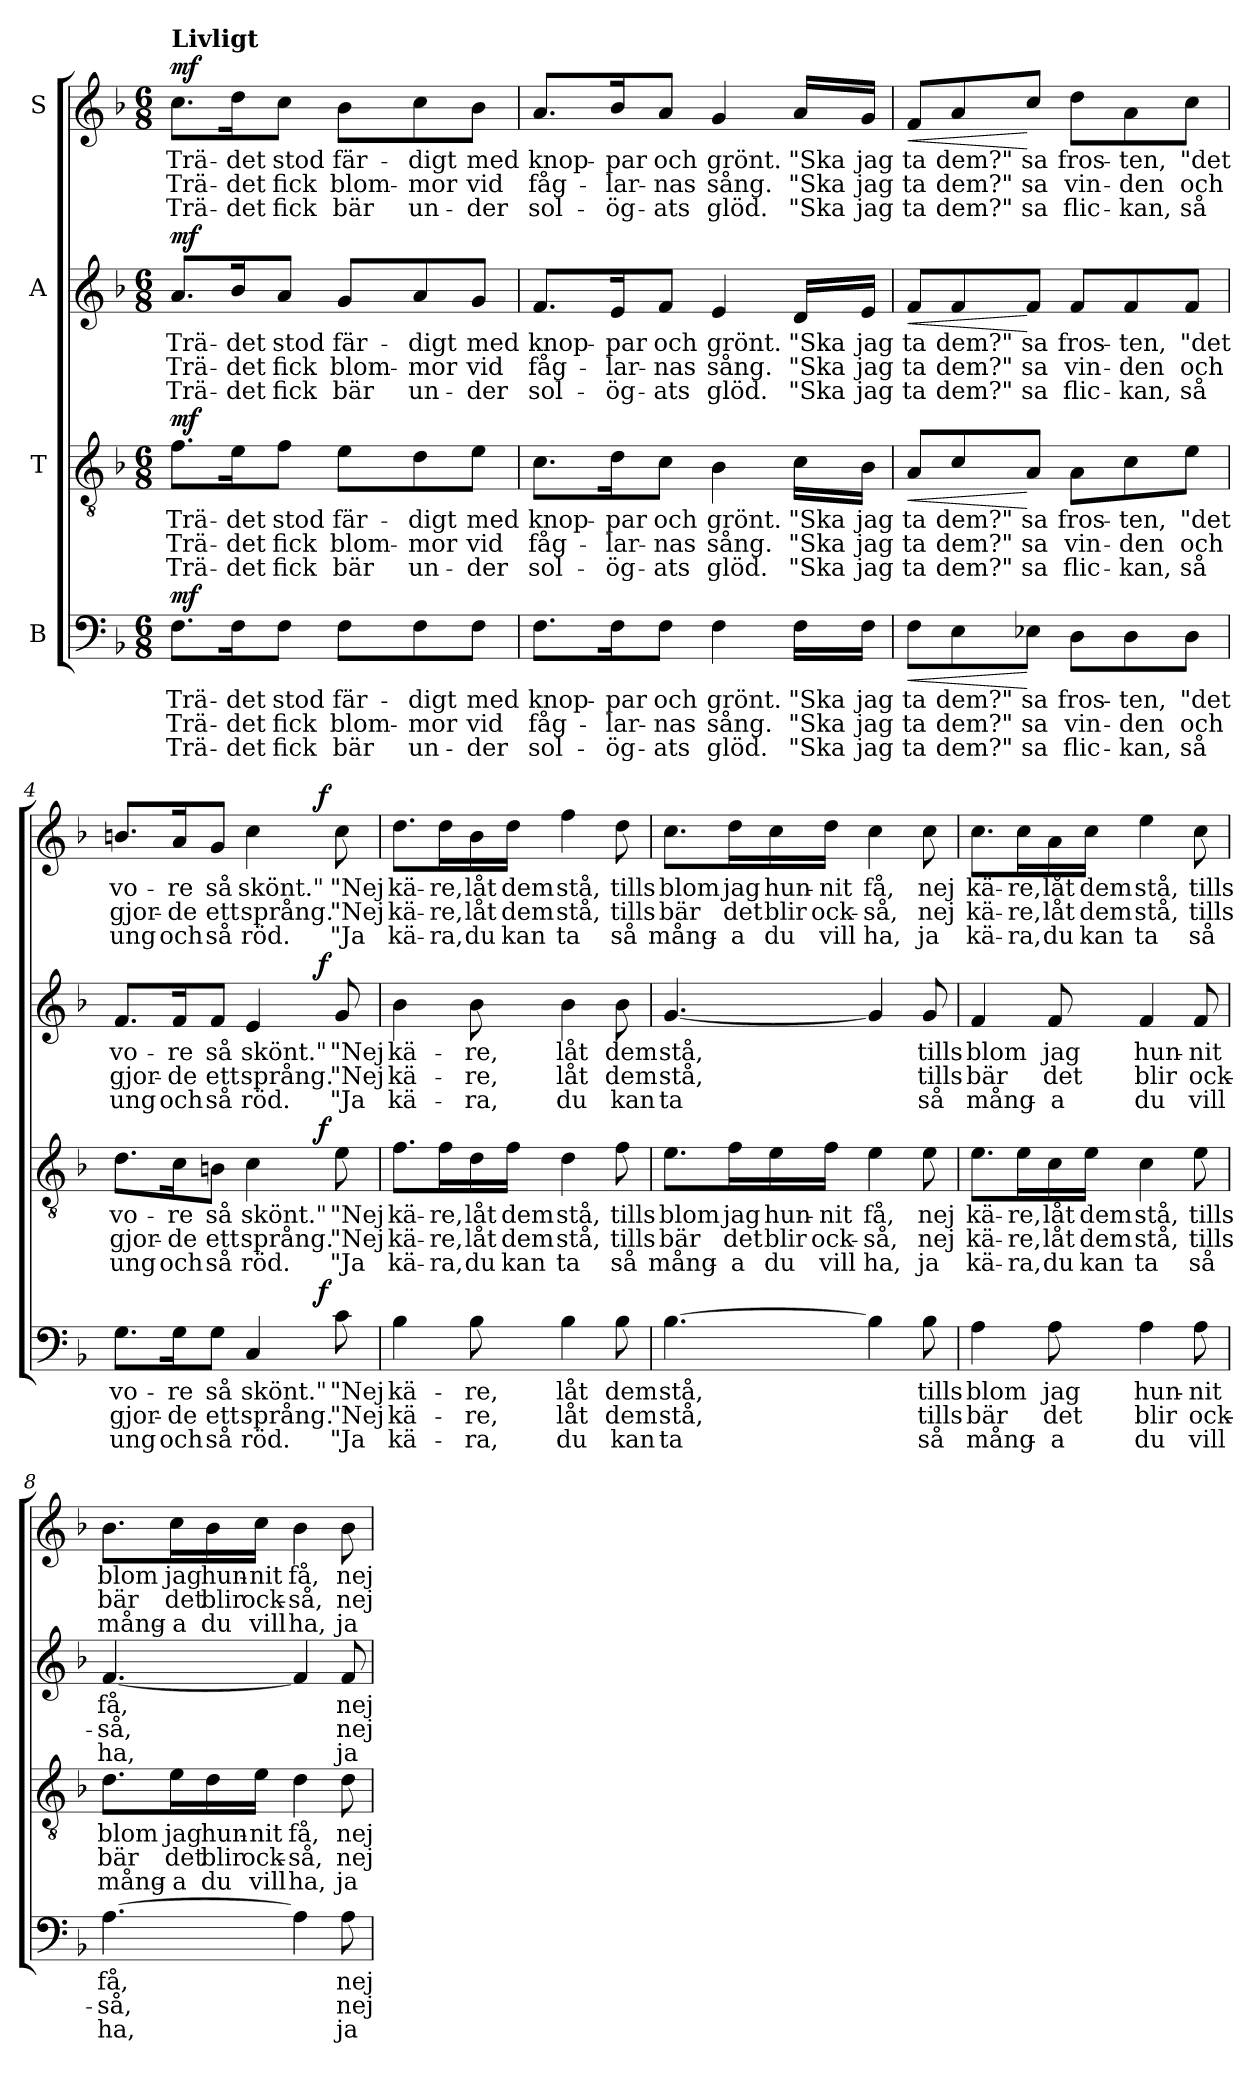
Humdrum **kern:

**kern	**text	**text	**text	**dynam	**kern	**text	**text	**text	**dynam	**kern	**text	**text	**text	**dynam	**kern	**text	**text	**text	**dynam
*part4	*part4	*part4	*part4	*part4	*part3	*part3	*part3	*part3	*part3	*part2	*part2	*part2	*part2	*part2	*part1	*part1	*part1	*part1	*part1
*staff4	*staff4	*staff4	*staff4	*staff4	*staff3	*staff3	*staff3	*staff3	*staff3	*staff2	*staff2	*staff2	*staff2	*staff2	*staff1	*staff1	*staff1	*staff1	*staff1
*I"B	*	*	*	*	*I"T	*	*	*	*	*I"A	*	*	*	*	*I"S	*	*	*	*
*clefF4	*	*	*	*	*clefGv2	*	*	*	*	*clefG2	*	*	*	*	*clefG2	*	*	*	*
*k[b-]	*	*	*	*	*k[b-]	*	*	*	*	*k[b-]	*	*	*	*	*k[b-]	*	*	*	*
*F:	*	*	*	*	*F:	*	*	*	*	*F:	*	*	*	*	*F:	*	*	*	*
*M6/8	*	*	*	*	*M6/8	*	*	*	*	*M6/8	*	*	*	*	*M6/8	*	*	*	*
=1	=1	=1	=1	=1	=1	=1	=1	=1	=1	=1	=1	=1	=1	=1	=1	=1	=1	=1	=1
!	!	!	!	!	!	!	!	!	!	!	!	!	!	!	!LO:TX:a:B:t=Livligt	!	!	!	!
!	!LO:LY:b	!LO:LY:b	!LO:LY:b	!LO:DY:a	!	!LO:LY:b	!LO:LY:b	!LO:LY:b	!LO:DY:a	!	!LO:LY:b	!LO:LY:b	!LO:LY:b	!LO:DY:a	!	!LO:LY:b	!LO:LY:b	!LO:LY:b	!LO:DY:a
8.F\L	Trä-	Trä-	Trä-	mf	8.f\L	Trä-	Trä-	Trä-	mf	8.a/L	Trä-	Trä-	Trä-	mf	8.cc\L	Trä-	Trä-	Trä-	mf
!	!LO:LY:b	!LO:LY:b	!LO:LY:b	!	!	!LO:LY:b	!LO:LY:b	!LO:LY:b	!	!	!LO:LY:b	!LO:LY:b	!LO:LY:b	!	!	!LO:LY:b	!LO:LY:b	!LO:LY:b	!
16F\k	-det	-det	-det	.	16e\k	-det	-det	-det	.	16b-/k	-det	-det	-det	.	16dd\k	-det	-det	-det	.
!	!LO:LY:b	!LO:LY:b	!LO:LY:b	!	!	!LO:LY:b	!LO:LY:b	!LO:LY:b	!	!	!LO:LY:b	!LO:LY:b	!LO:LY:b	!	!	!LO:LY:b	!LO:LY:b	!LO:LY:b	!
8F\J	stod	fick	fick	.	8f\J	stod	fick	fick	.	8a/J	stod	fick	fick	.	8cc\J	stod	fick	fick	.
!	!LO:LY:b	!LO:LY:b	!LO:LY:b	!	!	!LO:LY:b	!LO:LY:b	!LO:LY:b	!	!	!LO:LY:b	!LO:LY:b	!LO:LY:b	!	!	!LO:LY:b	!LO:LY:b	!LO:LY:b	!
8F\L	fär-	blom-	bär	.	8e\L	fär-	blom-	bär	.	8g/L	fär-	blom-	bär	.	8b-\L	fär-	blom-	bär	.
!	!LO:LY:b	!LO:LY:b	!LO:LY:b	!	!	!LO:LY:b	!LO:LY:b	!LO:LY:b	!	!	!LO:LY:b	!LO:LY:b	!LO:LY:b	!	!	!LO:LY:b	!LO:LY:b	!LO:LY:b	!
8F\	-digt	-mor	un-	.	8d\	-digt	-mor	un-	.	8a/	-digt	-mor	un-	.	8cc\	-digt	-mor	un-	.
!	!LO:LY:b	!LO:LY:b	!LO:LY:b	!	!	!LO:LY:b	!LO:LY:b	!LO:LY:b	!	!	!LO:LY:b	!LO:LY:b	!LO:LY:b	!	!	!LO:LY:b	!LO:LY:b	!LO:LY:b	!
8F\J	med	vid	-der	.	8e\J	med	vid	-der	.	8g/J	med	vid	-der	.	8b-\J	med	vid	-der	.
=2	=2	=2	=2	=2	=2	=2	=2	=2	=2	=2	=2	=2	=2	=2	=2	=2	=2	=2	=2
!	!LO:LY:b	!LO:LY:b	!LO:LY:b	!	!	!LO:LY:b	!LO:LY:b	!LO:LY:b	!	!	!LO:LY:b	!LO:LY:b	!LO:LY:b	!	!	!LO:LY:b	!LO:LY:b	!LO:LY:b	!
8.F\L	knop-	fåg-	sol-	.	8.c\L	knop-	fåg-	sol-	.	8.f/L	knop-	fåg-	sol-	.	8.a/L	knop-	fåg-	sol-	.
!	!LO:LY:b	!LO:LY:b	!LO:LY:b	!	!	!LO:LY:b	!LO:LY:b	!LO:LY:b	!	!	!LO:LY:b	!LO:LY:b	!LO:LY:b	!	!	!LO:LY:b	!LO:LY:b	!LO:LY:b	!
16F\k	-par	-lar-	-ög-	.	16d\k	-par	-lar-	-ög-	.	16e/k	-par	-lar-	-ög-	.	16b-/k	-par	-lar-	-ög-	.
!	!LO:LY:b	!LO:LY:b	!LO:LY:b	!	!	!LO:LY:b	!LO:LY:b	!LO:LY:b	!	!	!LO:LY:b	!LO:LY:b	!LO:LY:b	!	!	!LO:LY:b	!LO:LY:b	!LO:LY:b	!
8F\J	och	-nas	-ats	.	8c\J	och	-nas	-ats	.	8f/J	och	-nas	-ats	.	8a/J	och	-nas	-ats	.
!	!LO:LY:b	!LO:LY:b	!LO:LY:b	!	!	!LO:LY:b	!LO:LY:b	!LO:LY:b	!	!	!LO:LY:b	!LO:LY:b	!LO:LY:b	!	!	!LO:LY:b	!LO:LY:b	!LO:LY:b	!
4F\	grönt.	sång.	glöd.	.	4B-\	grönt.	sång.	glöd.	.	4e/	grönt.	sång.	glöd.	.	4g/	grönt.	sång.	glöd.	.
!	!LO:LY:b	!LO:LY:b	!LO:LY:b	!	!	!LO:LY:b	!LO:LY:b	!LO:LY:b	!	!	!LO:LY:b	!LO:LY:b	!LO:LY:b	!	!	!LO:LY:b	!LO:LY:b	!LO:LY:b	!
16F\LL	"Ska	"Ska	"Ska	.	16c\LL	"Ska	"Ska	"Ska	.	16d/LL	"Ska	"Ska	"Ska	.	16a/LL	"Ska	"Ska	"Ska	.
!	!LO:LY:b	!LO:LY:b	!LO:LY:b	!	!	!LO:LY:b	!LO:LY:b	!LO:LY:b	!	!	!LO:LY:b	!LO:LY:b	!LO:LY:b	!	!	!LO:LY:b	!LO:LY:b	!LO:LY:b	!
16F\JJ	jag	jag	jag	.	16B-\JJ	jag	jag	jag	.	16e/JJ	jag	jag	jag	.	16g/JJ	jag	jag	jag	.
!!LO:LB:g=z
=3	=3	=3	=3	=3	=3	=3	=3	=3	=3	=3	=3	=3	=3	=3	=3	=3	=3	=3	=3
!	!LO:LY:b	!LO:LY:b	!LO:LY:b	!LO:HP:b	!	!LO:LY:b	!LO:LY:b	!LO:LY:b	!LO:HP:b	!	!LO:LY:b	!LO:LY:b	!LO:LY:b	!LO:HP:b	!	!LO:LY:b	!LO:LY:b	!LO:LY:b	!LO:HP:b
8F\L	ta	ta	ta	<	8A/L	ta	ta	ta	<	8f/L	ta	ta	ta	<	8f/L	ta	ta	ta	<
!	!LO:LY:b	!LO:LY:b	!LO:LY:b	!	!	!LO:LY:b	!LO:LY:b	!LO:LY:b	!	!	!LO:LY:b	!LO:LY:b	!LO:LY:b	!	!	!LO:LY:b	!LO:LY:b	!LO:LY:b	!
8E\	dem?"	dem?"	dem?"	.	8c/	dem?"	dem?"	dem?"	.	8f/	dem?"	dem?"	dem?"	.	8a/	dem?"	dem?"	dem?"	.
!	!LO:LY:b	!LO:LY:b	!LO:LY:b	!	!	!LO:LY:b	!LO:LY:b	!LO:LY:b	!	!	!LO:LY:b	!LO:LY:b	!LO:LY:b	!	!	!LO:LY:b	!LO:LY:b	!LO:LY:b	!
8E-X\J	sa	sa	sa	[	8A/J	sa	sa	sa	[	8f/J	sa	sa	sa	[	8cc/J	sa	sa	sa	[
!	!LO:LY:b	!LO:LY:b	!LO:LY:b	!	!	!LO:LY:b	!LO:LY:b	!LO:LY:b	!	!	!LO:LY:b	!LO:LY:b	!LO:LY:b	!	!	!LO:LY:b	!LO:LY:b	!LO:LY:b	!
8D\L	fros-	vin-	flic-	.	8A\L	fros-	vin-	flic-	.	8f/L	fros-	vin-	flic-	.	8dd\L	fros-	vin-	flic-	.
!	!LO:LY:b	!LO:LY:b	!LO:LY:b	!	!	!LO:LY:b	!LO:LY:b	!LO:LY:b	!	!	!LO:LY:b	!LO:LY:b	!LO:LY:b	!	!	!LO:LY:b	!LO:LY:b	!LO:LY:b	!
8D\	-ten,	-den	-kan,	.	8c\	-ten,	-den	-kan,	.	8f/	-ten,	-den	-kan,	.	8a\	-ten,	-den	-kan,	.
!	!LO:LY:b	!LO:LY:b	!LO:LY:b	!	!	!LO:LY:b	!LO:LY:b	!LO:LY:b	!	!	!LO:LY:b	!LO:LY:b	!LO:LY:b	!	!	!LO:LY:b	!LO:LY:b	!LO:LY:b	!
8D\J	"det	och	så	.	8e\J	"det	och	så	.	8f/J	"det	och	så	.	8cc\J	"det	och	så	.
=4	=4	=4	=4	=4	=4	=4	=4	=4	=4	=4	=4	=4	=4	=4	=4	=4	=4	=4	=4
!	!LO:LY:b	!LO:LY:b	!LO:LY:b	!	!	!LO:LY:b	!LO:LY:b	!LO:LY:b	!	!	!LO:LY:b	!LO:LY:b	!LO:LY:b	!	!	!LO:LY:b	!LO:LY:b	!LO:LY:b	!
*^	*	*	*	*	*^	*	*	*	*	*^	*	*	*	*	*^	*	*	*	*
8.G\L	2ryy	vo-	gjor-	ung	.	8.d\L	2ryy	vo-	gjor-	ung	.	8.f/L	2ryy	vo-	gjor-	ung	.	8.bn/L	2ryy	vo-	gjor-	ung	.
!	!	!LO:LY:b	!LO:LY:b	!LO:LY:b	!	!	!	!LO:LY:b	!LO:LY:b	!LO:LY:b	!	!	!	!LO:LY:b	!LO:LY:b	!LO:LY:b	!	!	!	!LO:LY:b	!LO:LY:b	!LO:LY:b	!
16G\k	.	-re	-de	och	.	16c\k	.	-re	-de	och	.	16f/k	.	-re	-de	och	.	16a/k	.	-re	-de	och	.
!	!	!LO:LY:b	!LO:LY:b	!LO:LY:b	!	!	!	!LO:LY:b	!LO:LY:b	!LO:LY:b	!	!	!	!LO:LY:b	!LO:LY:b	!LO:LY:b	!	!	!	!LO:LY:b	!LO:LY:b	!LO:LY:b	!
8G\J	.	så	ett	så	.	8Bn\J	.	så	ett	så	.	8f/J	.	så	ett	så	.	8g/J	.	så	ett	så	.
!	!	!LO:LY:b	!LO:LY:b	!LO:LY:b	!	!	!	!LO:LY:b	!LO:LY:b	!LO:LY:b	!	!	!	!LO:LY:b	!LO:LY:b	!LO:LY:b	!	!	!	!LO:LY:b	!LO:LY:b	!LO:LY:b	!
4C/	.	skönt."	språng.	röd.	.	4c\	.	skönt."	språng.	röd.	.	4e/	.	skönt."	språng.	röd.	.	4cc\	.	skönt."	språng.	röd.	.
.	16.ryy	.	.	.	.	.	16.ryy	.	.	.	.	.	16.ryy	.	.	.	.	.	16.ryy	.	.	.	.
!	!	!	!	!	!LO:DY:a	!	!	!	!	!	!LO:DY:a	!	!	!	!	!	!LO:DY:a	!	!	!	!	!	!LO:DY:a
.	8ryy	.	.	.	f	.	8ryy	.	.	.	f	.	8ryy	.	.	.	f	.	8ryy	.	.	.	f
!	!	!LO:LY:b	!LO:LY:b	!LO:LY:b	!	!	!	!LO:LY:b	!LO:LY:b	!LO:LY:b	!	!	!	!LO:LY:b	!LO:LY:b	!LO:LY:b	!	!	!	!LO:LY:b	!LO:LY:b	!LO:LY:b	!
8c\	.	"Nej	"Nej	"Ja	.	8e\	.	"Nej	"Nej	"Ja	.	8g/	.	"Nej	"Nej	"Ja	.	8cc\	.	"Nej	"Nej	"Ja	.
.	32ryy	.	.	.	.	.	32ryy	.	.	.	.	.	32ryy	.	.	.	.	.	32ryy	.	.	.	.
=5	=5	=5	=5	=5	=5	=5	=5	=5	=5	=5	=5	=5	=5	=5	=5	=5	=5	=5	=5	=5	=5	=5	=5
!	!	!LO:LY:b	!LO:LY:b	!LO:LY:b	!	!	!	!LO:LY:b	!LO:LY:b	!LO:LY:b	!	!	!	!LO:LY:b	!LO:LY:b	!LO:LY:b	!	!	!	!LO:LY:b	!LO:LY:b	!LO:LY:b	!
*v	*v	*	*	*	*	*	*	*	*	*	*	*v	*v	*	*	*	*	*v	*v	*	*	*	*
*	*	*	*	*	*v	*v	*	*	*	*	*	*	*	*	*	*	*	*	*	*
4B-\	kä-	kä-	kä-	.	8.f\L	kä-	kä-	kä-	.	4b-\	kä-	kä-	kä-	.	8.dd\L	kä-	kä-	kä-	.
!	!	!	!	!	!	!LO:LY:b	!LO:LY:b	!LO:LY:b	!	!	!	!	!	!	!	!LO:LY:b	!LO:LY:b	!LO:LY:b	!
.	.	.	.	.	16f\L	-re,	-re,	-ra,	.	.	.	.	.	.	16dd\L	-re,	-re,	-ra,	.
!	!LO:LY:b	!LO:LY:b	!LO:LY:b	!	!	!LO:LY:b	!LO:LY:b	!LO:LY:b	!	!	!LO:LY:b	!LO:LY:b	!LO:LY:b	!	!	!LO:LY:b	!LO:LY:b	!LO:LY:b	!
8B-\	-re,	-re,	-ra,	.	16d\	låt	låt	du	.	8b-\	-re,	-re,	-ra,	.	16b-\	låt	låt	du	.
!	!	!	!	!	!	!LO:LY:b	!LO:LY:b	!LO:LY:b	!	!	!	!	!	!	!	!LO:LY:b	!LO:LY:b	!LO:LY:b	!
.	.	.	.	.	16f\JJ	dem	dem	kan	.	.	.	.	.	.	16dd\JJ	dem	dem	kan	.
!	!LO:LY:b	!LO:LY:b	!LO:LY:b	!	!	!LO:LY:b	!LO:LY:b	!LO:LY:b	!	!	!LO:LY:b	!LO:LY:b	!LO:LY:b	!	!	!LO:LY:b	!LO:LY:b	!LO:LY:b	!
4B-\	låt	låt	du	.	4d\	stå,	stå,	ta	.	4b-\	låt	låt	du	.	4ff\	stå,	stå,	ta	.
!	!LO:LY:b	!LO:LY:b	!LO:LY:b	!	!	!LO:LY:b	!LO:LY:b	!LO:LY:b	!	!	!LO:LY:b	!LO:LY:b	!LO:LY:b	!	!	!LO:LY:b	!LO:LY:b	!LO:LY:b	!
8B-\	dem	dem	kan	.	8f\	tills	tills	så	.	8b-\	dem	dem	kan	.	8dd\	tills	tills	så	.
!!LO:PB:g=z
=6	=6	=6	=6	=6	=6	=6	=6	=6	=6	=6	=6	=6	=6	=6	=6	=6	=6	=6	=6
!	!LO:LY:b	!LO:LY:b	!LO:LY:b	!	!	!LO:LY:b	!LO:LY:b	!LO:LY:b	!	!	!LO:LY:b	!LO:LY:b	!LO:LY:b	!	!	!LO:LY:b	!LO:LY:b	!LO:LY:b	!
[4.B-\	stå,	stå,	ta	.	8.e\L	blom	bär	mång-	.	[4.g/	stå,	stå,	ta	.	8.cc\L	blom	bär	mång-	.
!	!	!	!	!	!	!LO:LY:b	!LO:LY:b	!LO:LY:b	!	!	!	!	!	!	!	!LO:LY:b	!LO:LY:b	!LO:LY:b	!
.	.	.	.	.	16f\L	jag	det	-a	.	.	.	.	.	.	16dd\L	jag	det	-a	.
!	!	!	!	!	!	!LO:LY:b	!LO:LY:b	!LO:LY:b	!	!	!	!	!	!	!	!LO:LY:b	!LO:LY:b	!LO:LY:b	!
.	.	.	.	.	16e\	hun-	blir	du	.	.	.	.	.	.	16cc\	hun-	blir	du	.
!	!	!	!	!	!	!LO:LY:b	!LO:LY:b	!LO:LY:b	!	!	!	!	!	!	!	!LO:LY:b	!LO:LY:b	!LO:LY:b	!
.	.	.	.	.	16f\JJ	-nit	ock-	vill	.	.	.	.	.	.	16dd\JJ	-nit	ock-	vill	.
!	!	!	!	!	!	!LO:LY:b	!LO:LY:b	!LO:LY:b	!	!	!	!	!	!	!	!LO:LY:b	!LO:LY:b	!LO:LY:b	!
4B-\]	.	.	.	.	4e\	få,	-så,	ha,	.	4g/]	.	.	.	.	4cc\	få,	-så,	ha,	.
!	!LO:LY:b	!LO:LY:b	!LO:LY:b	!	!	!LO:LY:b	!LO:LY:b	!LO:LY:b	!	!	!LO:LY:b	!LO:LY:b	!LO:LY:b	!	!	!LO:LY:b	!LO:LY:b	!LO:LY:b	!
8B-\	tills	tills	så	.	8e\	nej	nej	ja	.	8g/	tills	tills	så	.	8cc\	nej	nej	ja	.
=7	=7	=7	=7	=7	=7	=7	=7	=7	=7	=7	=7	=7	=7	=7	=7	=7	=7	=7	=7
!	!LO:LY:b	!LO:LY:b	!LO:LY:b	!	!	!LO:LY:b	!LO:LY:b	!LO:LY:b	!	!	!LO:LY:b	!LO:LY:b	!LO:LY:b	!	!	!LO:LY:b	!LO:LY:b	!LO:LY:b	!
4A\	blom	bär	mång-	.	8.e\L	kä-	kä-	kä-	.	4f/	blom	bär	mång-	.	8.cc\L	kä-	kä-	kä-	.
!	!	!	!	!	!	!LO:LY:b	!LO:LY:b	!LO:LY:b	!	!	!	!	!	!	!	!LO:LY:b	!LO:LY:b	!LO:LY:b	!
.	.	.	.	.	16e\L	-re,	-re,	-ra,	.	.	.	.	.	.	16cc\L	-re,	-re,	-ra,	.
!	!LO:LY:b	!LO:LY:b	!LO:LY:b	!	!	!LO:LY:b	!LO:LY:b	!LO:LY:b	!	!	!LO:LY:b	!LO:LY:b	!LO:LY:b	!	!	!LO:LY:b	!LO:LY:b	!LO:LY:b	!
8A\	jag	det	-a	.	16c\	låt	låt	du	.	8f/	jag	det	-a	.	16a\	låt	låt	du	.
!	!	!	!	!	!	!LO:LY:b	!LO:LY:b	!LO:LY:b	!	!	!	!	!	!	!	!LO:LY:b	!LO:LY:b	!LO:LY:b	!
.	.	.	.	.	16e\JJ	dem	dem	kan	.	.	.	.	.	.	16cc\JJ	dem	dem	kan	.
!	!LO:LY:b	!LO:LY:b	!LO:LY:b	!	!	!LO:LY:b	!LO:LY:b	!LO:LY:b	!	!	!LO:LY:b	!LO:LY:b	!LO:LY:b	!	!	!LO:LY:b	!LO:LY:b	!LO:LY:b	!
4A\	hun-	blir	du	.	4c\	stå,	stå,	ta	.	4f/	hun-	blir	du	.	4ee\	stå,	stå,	ta	.
!	!LO:LY:b	!LO:LY:b	!LO:LY:b	!	!	!LO:LY:b	!LO:LY:b	!LO:LY:b	!	!	!LO:LY:b	!LO:LY:b	!LO:LY:b	!	!	!LO:LY:b	!LO:LY:b	!LO:LY:b	!
8A\	-nit	ock-	vill	.	8e\	tills	tills	så	.	8f/	-nit	ock-	vill	.	8cc\	tills	tills	så	.
=8	=8	=8	=8	=8	=8	=8	=8	=8	=8	=8	=8	=8	=8	=8	=8	=8	=8	=8	=8
!	!LO:LY:b	!LO:LY:b	!LO:LY:b	!	!	!LO:LY:b	!LO:LY:b	!LO:LY:b	!	!	!LO:LY:b	!LO:LY:b	!LO:LY:b	!	!	!LO:LY:b	!LO:LY:b	!LO:LY:b	!
[4.A\	få,	-så,	ha,	.	8.d\L	blom	bär	mång-	.	[4.f/	få,	-så,	ha,	.	8.b-\L	blom	bär	mång-	.
!	!	!	!	!	!	!LO:LY:b	!LO:LY:b	!LO:LY:b	!	!	!	!	!	!	!	!LO:LY:b	!LO:LY:b	!LO:LY:b	!
.	.	.	.	.	16e\L	jag	det	-a	.	.	.	.	.	.	16cc\L	jag	det	-a	.
!	!	!	!	!	!	!LO:LY:b	!LO:LY:b	!LO:LY:b	!	!	!	!	!	!	!	!LO:LY:b	!LO:LY:b	!LO:LY:b	!
.	.	.	.	.	16d\	hun-	blir	du	.	.	.	.	.	.	16b-\	hun-	blir	du	.
!	!	!	!	!	!	!LO:LY:b	!LO:LY:b	!LO:LY:b	!	!	!	!	!	!	!	!LO:LY:b	!LO:LY:b	!LO:LY:b	!
.	.	.	.	.	16e\JJ	-nit	ock-	vill	.	.	.	.	.	.	16cc\JJ	-nit	ock-	vill	.
!	!	!	!	!	!	!LO:LY:b	!LO:LY:b	!LO:LY:b	!	!	!	!	!	!	!	!LO:LY:b	!LO:LY:b	!LO:LY:b	!
4A\]	.	.	.	.	4d\	få,	-så,	ha,	.	4f/]	.	.	.	.	4b-\	få,	-så,	ha,	.
!	!LO:LY:b	!LO:LY:b	!LO:LY:b	!	!	!LO:LY:b	!LO:LY:b	!LO:LY:b	!	!	!LO:LY:b	!LO:LY:b	!LO:LY:b	!	!	!LO:LY:b	!LO:LY:b	!LO:LY:b	!
8A\	nej	nej	ja	.	8d\	nej	nej	ja	.	8f/	nej	nej	ja	.	8b-\	nej	nej	ja	.
=	=	=	=	=	=	=	=	=	=	=	=	=	=	=	=	=	=	=	=
*-	*-	*-	*-	*-	*-	*-	*-	*-	*-	*-	*-	*-	*-	*-	*-	*-	*-	*-	*-
